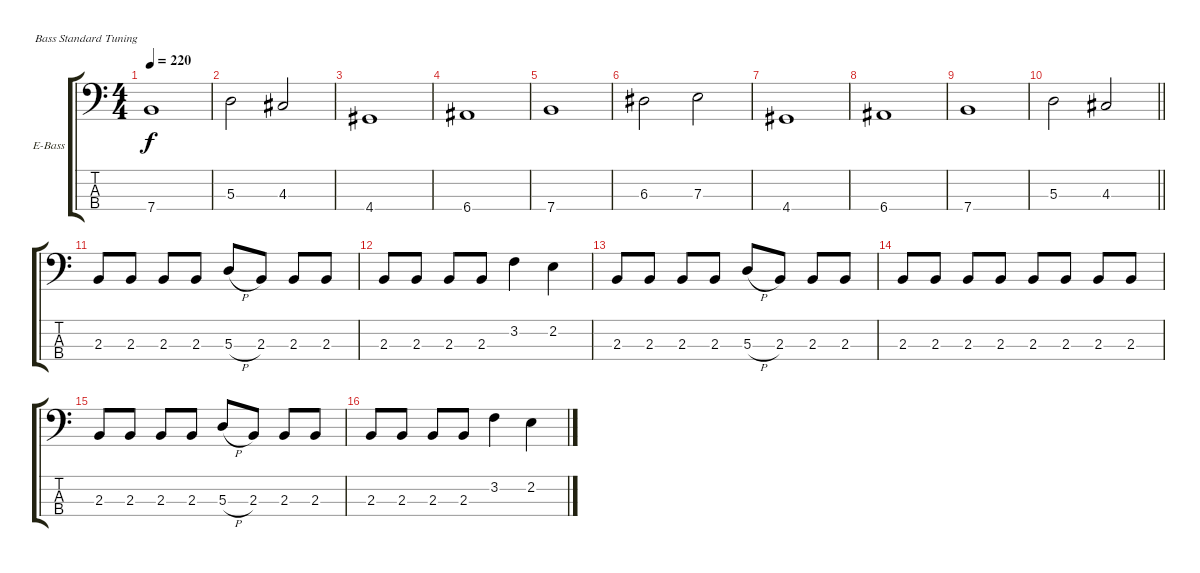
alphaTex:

\bracketExtendMode groupsimilarinstruments
\firstSystemTrackNameOrientation horizontal
\otherSystemsTrackNameOrientation horizontal
\track ("Peter Baltes" "E-Bass") {instrument electricbassfinger}
\staff {score tabs}
\tuning (G2 D2 A1 E1)
\ts (4 4)
\tempo 220
\clef f4
\ks c
7.4.1{dy f} |
5.3.2 4.3.2 |
4.4.1 |
6.4.1 |
7.4.1 |
6.3.2 7.3.2 |
4.4.1 |
6.4.1 |
7.4.1 |
\barLineRight lightlight
5.3.2 4.3.2 |
2.3.8 2.3.8 2.3.8 2.3.8 5.3{h}.8 2.3.8 2.3.8 2.3.8 |
2.3.8 2.3.8 2.3.8 2.3.8 3.2.4 2.2.4 |
2.3.8 2.3.8 2.3.8 2.3.8 5.3{h}.8 2.3.8 2.3.8 2.3.8 |
2.3.8 2.3.8 2.3.8 2.3.8 2.3.8 2.3.8 2.3.8 2.3.8 |
2.3.8 2.3.8 2.3.8 2.3.8 5.3{h}.8 2.3.8 2.3.8 2.3.8 |
2.3.8 2.3.8 2.3.8 2.3.8 3.2.4 2.2.4
